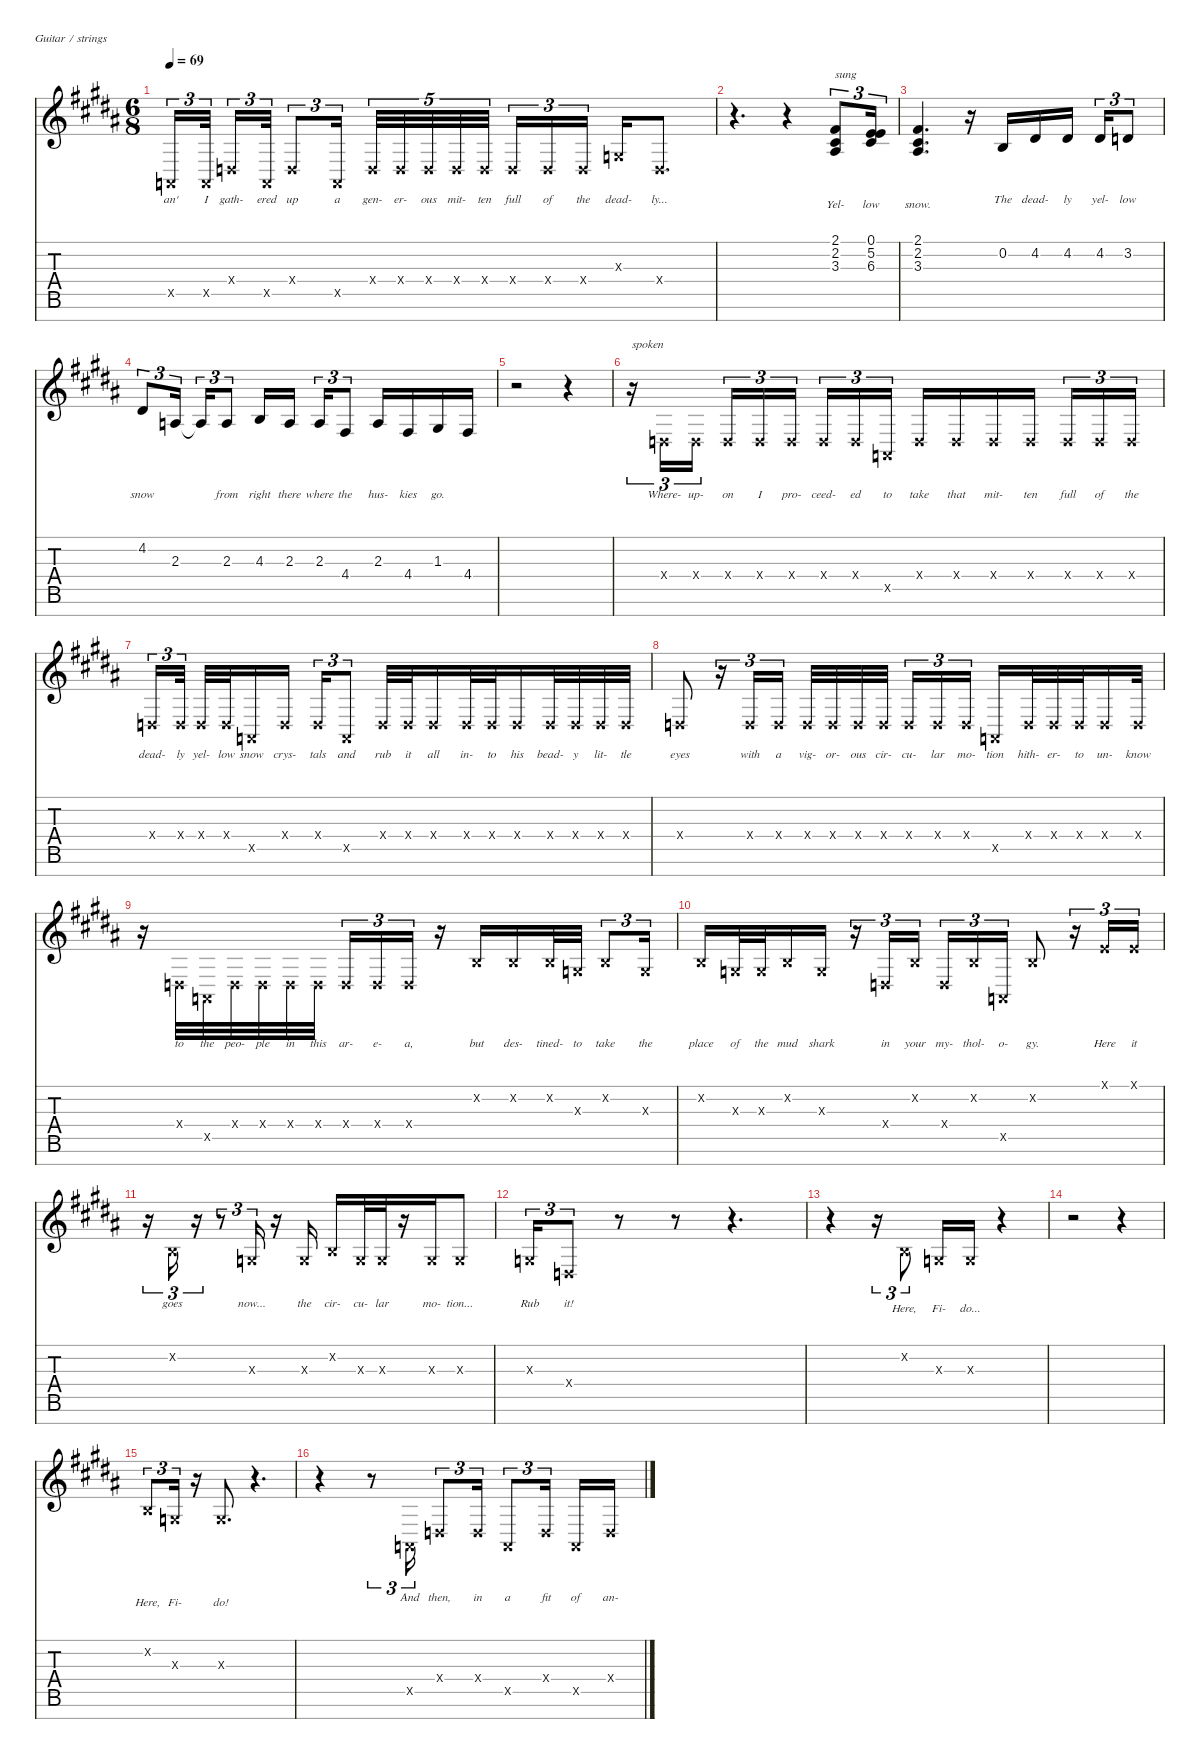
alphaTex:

\defaultSystemsLayout 4
\hideDynamics
\bracketExtendMode nobrackets
\singleTrackTrackNamePolicy hidden
\multiTrackTrackNamePolicy hidden
\firstSystemTrackNameMode fullname
\firstSystemTrackNameOrientation horizontal
\otherSystemsTrackNameOrientation horizontal
\track ("Vocals" "led.synth.") {mute instrument lead6voice}
\staff {score tabs}
\tuning (E4 B3 G3 D3 A2 E2 B1)
\ts (6 8)
\tempo 69
\clef g2
\ks b
0.5{x acc forcenatural}.16{tu (3 2) lyrics (0 "an'") lyrics (1 " ") lyrics (2 "") lyrics (3 "") lyrics (4 "") dy f beam Up} 0.5{x acc forcenatural}.32{tu (3 2) lyrics (0 "I") lyrics (1 " ") lyrics (2 "") lyrics (3 "") lyrics (4 "") beam Up} 0.4{x acc forcenatural}.16{tu (3 2) lyrics (0 "gath-") lyrics (1 " ") lyrics (2 "") lyrics (3 "") lyrics (4 "") beam Up} 0.5{x acc forcenatural}.32{tu (3 2) lyrics (0 "ered") lyrics (1 " ") lyrics (2 "") lyrics (3 "") lyrics (4 "") beam Up} 0.4{x acc forcenatural}.8{tu (3 2) lyrics (0 "up") lyrics (1 " ") lyrics (2 "") lyrics (3 "") lyrics (4 "") beam Up} 0.5{x acc forcenatural}.16{tu (3 2) lyrics (0 "a") lyrics (1 " ") lyrics (2 "") lyrics (3 "") lyrics (4 "") beam Up} 0.4{x acc forcenatural}.32{tu (5 4) lyrics (0 "gen-") lyrics (1 " ") lyrics (2 "") lyrics (3 "") lyrics (4 "") beam Up} 0.4{x acc forcenatural}.32{tu (5 4) lyrics (0 "er-") lyrics (1 " ") lyrics (2 "") lyrics (3 "") lyrics (4 "") beam Up} 0.4{x acc forcenatural}.32{tu (5 4) lyrics (0 "ous") lyrics (1 " ") lyrics (2 "") lyrics (3 "") lyrics (4 "") beam Up} 0.4{x acc forcenatural}.32{tu (5 4) lyrics (0 "mit-") lyrics (1 " ") lyrics (2 "") lyrics (3 "") lyrics (4 "") beam Up} 0.4{x acc forcenatural}.32{tu (5 4) lyrics (0 "ten") lyrics (1 " ") lyrics (2 "") lyrics (3 "") lyrics (4 "") beam Up} 0.4{x acc forcenatural}.16{tu (3 2) lyrics (0 "full") lyrics (1 " ") lyrics (2 "") lyrics (3 "") lyrics (4 "") beam Up} 0.4{x acc forcenatural}.16{tu (3 2) lyrics (0 "of") lyrics (1 " ") lyrics (2 "") lyrics (3 "") lyrics (4 "") beam Up} 0.4{x acc forcenatural}.16{tu (3 2) lyrics (0 "the") lyrics (1 " ") lyrics (2 "") lyrics (3 "") lyrics (4 "") beam Up} 0.3{x acc forcenatural}.16{lyrics (0 "dead-") lyrics (1 " ") lyrics (2 "") lyrics (3 "") lyrics (4 "") beam Up} 0.4{x acc forcenatural}.8{d lyrics (0 "ly...") lyrics (1 "") lyrics (2 "") lyrics (3 "") lyrics (4 "") beam Up} |
r.4{d beam Down} r.4{beam Down} (2.1{acc #} 2.2{acc #} 3.3{acc #}).8{tu (3 2) txt "sung" lyrics (0 " ") lyrics (1 "Yel-") lyrics (2 "") lyrics (3 "") lyrics (4 "") dy fff beam Up} (0.1{acc forcenatural} 5.2{acc forcenatural} 6.3{acc #}).16{tu (3 2) lyrics (0 " ") lyrics (1 "low") lyrics (2 "") lyrics (3 "") lyrics (4 "") beam Up} |
(2.1{acc #} 2.2{acc #} 3.3{acc #}).4{d lyrics (0 "") lyrics (1 "snow.") lyrics (2 "") lyrics (3 "") lyrics (4 "") beam Up} r.16{beam Up} 0.2{acc forcenatural}.16{lyrics (0 "The") lyrics (1 " ") lyrics (2 "") lyrics (3 "") lyrics (4 "") beam Up} 4.2{acc #}.16{lyrics (0 "dead-") lyrics (1 " ") lyrics (2 "") lyrics (3 "") lyrics (4 "") beam Up} 4.2{acc #}.16{lyrics (0 "ly") lyrics (1 " ") lyrics (2 "") lyrics (3 "") lyrics (4 "") beam Up} 4.2{acc #}.16{tu (3 2) lyrics (0 "yel-") lyrics (1 " ") lyrics (2 "") lyrics (3 "") lyrics (4 "") beam Up} 3.2{acc forcenatural}.8{tu (3 2) lyrics (0 "low") lyrics (1 " ") lyrics (2 "") lyrics (3 "") lyrics (4 "") beam Up} |
4.2{acc #}.8{tu (3 2) lyrics (0 "snow") lyrics (1 " ") lyrics (2 "") lyrics (3 "") lyrics (4 "") beam Up} 2.3{acc forcenatural}.16{tu (3 2) lyrics (0 "") lyrics (1 " ") lyrics (2 "") lyrics (3 "") lyrics (4 "") beam Up} 2.3{t acc forcenatural}.16{tu (3 2) dy f beam Up} 2.3{acc forcenatural}.8{tu (3 2) lyrics (0 "from") lyrics (1 " ") lyrics (2 "") lyrics (3 "") lyrics (4 "") dy fff beam Up} 4.3{acc forcenatural}.16{lyrics (0 "right") lyrics (1 " ") lyrics (2 "") lyrics (3 "") lyrics (4 "") beam Up} 2.3{acc forcenatural}.16{lyrics (0 "there") lyrics (1 " ") lyrics (2 "") lyrics (3 "") lyrics (4 "") beam Up} 2.3{acc forcenatural}.16{tu (3 2) lyrics (0 "where") lyrics (1 " ") lyrics (2 "") lyrics (3 "") lyrics (4 "") beam Up} 4.4{acc #}.8{tu (3 2) lyrics (0 "the") lyrics (1 " ") lyrics (2 "") lyrics (3 "") lyrics (4 "") beam Up} 2.3{acc forcenatural}.16{lyrics (0 "hus-") lyrics (1 " ") lyrics (2 "") lyrics (3 "") lyrics (4 "") beam Up} 4.4{acc #}.16{lyrics (0 "kies") lyrics (1 " ") lyrics (2 "") lyrics (3 "") lyrics (4 "") beam Up} 1.3{acc #}.16{lyrics (0 "go.") lyrics (1 " ") lyrics (2 "") lyrics (3 "") lyrics (4 "") beam Up} 4.4{acc #}.16{lyrics (0 "") lyrics (1 " ") lyrics (2 "") lyrics (3 "") lyrics (4 "") beam Up} |
r.2{beam Down} r.4{beam Down} |
r.16{tu (3 2) txt "spoken" beam Down} 0.4{x acc forcenatural}.16{tu (3 2) lyrics (0 "Where-") lyrics (1 " ") lyrics (2 "") lyrics (3 "") lyrics (4 "") dy f beam Up} 0.4{x acc forcenatural}.16{tu (3 2) lyrics (0 "up-") lyrics (1 " ") lyrics (2 "") lyrics (3 "") lyrics (4 "") beam Up} 0.4{x acc forcenatural}.16{tu (3 2) lyrics (0 "on") lyrics (1 " ") lyrics (2 "") lyrics (3 "") lyrics (4 "") beam Up} 0.4{x acc forcenatural}.16{tu (3 2) lyrics (0 "I") lyrics (1 " ") lyrics (2 "") lyrics (3 "") lyrics (4 "") beam Up} 0.4{x acc forcenatural}.16{tu (3 2) lyrics (0 "pro-") lyrics (1 " ") lyrics (2 "") lyrics (3 "") lyrics (4 "") beam Up} 0.4{x acc forcenatural}.16{tu (3 2) lyrics (0 "ceed-") lyrics (1 " ") lyrics (2 "") lyrics (3 "") lyrics (4 "") beam Up} 0.4{x acc forcenatural}.16{tu (3 2) lyrics (0 "ed") lyrics (1 " ") lyrics (2 "") lyrics (3 "") lyrics (4 "") beam Up} 0.5{x acc forcenatural}.16{tu (3 2) lyrics (0 "to") lyrics (1 " ") lyrics (2 "") lyrics (3 "") lyrics (4 "") beam Up} 0.4{x acc forcenatural}.16{lyrics (0 "take") lyrics (1 " ") lyrics (2 "") lyrics (3 "") lyrics (4 "") beam Up} 0.4{x acc forcenatural}.16{lyrics (0 "that") lyrics (1 " ") lyrics (2 "") lyrics (3 "") lyrics (4 "") beam Up} 0.4{x acc forcenatural}.16{lyrics (0 "mit-") lyrics (1 " ") lyrics (2 "") lyrics (3 "") lyrics (4 "") beam Up} 0.4{x acc forcenatural}.16{lyrics (0 "ten") lyrics (1 " ") lyrics (2 "") lyrics (3 "") lyrics (4 "") beam Up} 0.4{x acc forcenatural}.16{tu (3 2) lyrics (0 "full") lyrics (1 " ") lyrics (2 "") lyrics (3 "") lyrics (4 "") beam Up} 0.4{x acc forcenatural}.16{tu (3 2) lyrics (0 "of") lyrics (1 " ") lyrics (2 "") lyrics (3 "") lyrics (4 "") beam Up} 0.4{x acc forcenatural}.16{tu (3 2) lyrics (0 "the") lyrics (1 " ") lyrics (2 "") lyrics (3 "") lyrics (4 "") beam Up} |
0.4{x acc forcenatural}.16{tu (3 2) lyrics (0 "dead-") lyrics (1 " ") lyrics (2 "") lyrics (3 "") lyrics (4 "") beam Up} 0.4{x acc forcenatural}.32{tu (3 2) lyrics (0 "ly") lyrics (1 " ") lyrics (2 "") lyrics (3 "") lyrics (4 "") beam Up} 0.4{x acc forcenatural}.32{lyrics (0 "yel-") lyrics (1 " ") lyrics (2 "") lyrics (3 "") lyrics (4 "") beam Up} 0.4{x acc forcenatural}.32{lyrics (0 "low") lyrics (1 " ") lyrics (2 "") lyrics (3 "") lyrics (4 "") beam Up} 0.5{x acc forcenatural}.16{lyrics (0 "snow") lyrics (1 " ") lyrics (2 "") lyrics (3 "") lyrics (4 "") beam Up} 0.4{x acc forcenatural}.16{lyrics (0 "crys-") lyrics (1 " ") lyrics (2 "") lyrics (3 "") lyrics (4 "") beam Up} 0.4{x acc forcenatural}.16{tu (3 2) lyrics (0 "tals") lyrics (1 " ") lyrics (2 "") lyrics (3 "") lyrics (4 "") beam Up} 0.5{x acc forcenatural}.8{tu (3 2) lyrics (0 "and") lyrics (1 " ") lyrics (2 "") lyrics (3 "") lyrics (4 "") beam Up} 0.4{x acc forcenatural}.32{lyrics (0 "rub") lyrics (1 " ") lyrics (2 "") lyrics (3 "") lyrics (4 "") beam Up} 0.4{x acc forcenatural}.32{lyrics (0 "it") lyrics (1 " ") lyrics (2 "") lyrics (3 "") lyrics (4 "") beam Up} 0.4{x acc forcenatural}.16{lyrics (0 "all") lyrics (1 " ") lyrics (2 "") lyrics (3 "") lyrics (4 "") beam Up} 0.4{x acc forcenatural}.32{lyrics (0 "in-") lyrics (1 " ") lyrics (2 "") lyrics (3 "") lyrics (4 "") beam Up} 0.4{x acc forcenatural}.32{lyrics (0 "to") lyrics (1 " ") lyrics (2 "") lyrics (3 "") lyrics (4 "") beam Up} 0.4{x acc forcenatural}.16{lyrics (0 "his") lyrics (1 " ") lyrics (2 "") lyrics (3 "") lyrics (4 "") beam Up} 0.4{x acc forcenatural}.32{lyrics (0 "bead-") lyrics (1 " ") lyrics (2 "") lyrics (3 "") lyrics (4 "") beam Up} 0.4{x acc forcenatural}.32{lyrics (0 "y") lyrics (1 " ") lyrics (2 "") lyrics (3 "") lyrics (4 "") beam Up} 0.4{x acc forcenatural}.32{lyrics (0 "lit-") lyrics (1 " ") lyrics (2 "") lyrics (3 "") lyrics (4 "") beam Up} 0.4{x acc forcenatural}.32{lyrics (0 "tle") lyrics (1 " ") lyrics (2 "") lyrics (3 "") lyrics (4 "") beam Up} |
0.4{x acc forcenatural}.8{lyrics (0 "eyes") lyrics (1 " ") lyrics (2 "") lyrics (3 "") lyrics (4 "") beam Up} r.16{tu (3 2) beam Up} 0.4{x acc forcenatural}.16{tu (3 2) lyrics (0 "with") lyrics (1 " ") lyrics (2 "") lyrics (3 "") lyrics (4 "") beam Up} 0.4{x acc forcenatural}.16{tu (3 2) lyrics (0 "a") lyrics (1 " ") lyrics (2 "") lyrics (3 "") lyrics (4 "") beam Up} 0.4{x acc forcenatural}.32{lyrics (0 "vig-") lyrics (1 " ") lyrics (2 "") lyrics (3 "") lyrics (4 "") beam Up} 0.4{x acc forcenatural}.32{lyrics (0 "or-") lyrics (1 " ") lyrics (2 "") lyrics (3 "") lyrics (4 "") beam Up} 0.4{x acc forcenatural}.32{lyrics (0 "ous") lyrics (1 " ") lyrics (2 "") lyrics (3 "") lyrics (4 "") beam Up} 0.4{x acc forcenatural}.32{lyrics (0 "cir-") lyrics (1 " ") lyrics (2 "") lyrics (3 "") lyrics (4 "") beam Up} 0.4{x acc forcenatural}.16{tu (3 2) lyrics (0 "cu-") lyrics (1 " ") lyrics (2 "") lyrics (3 "") lyrics (4 "") beam Up} 0.4{x acc forcenatural}.16{tu (3 2) lyrics (0 "lar") lyrics (1 " ") lyrics (2 "") lyrics (3 "") lyrics (4 "") beam Up} 0.4{x acc forcenatural}.16{tu (3 2) lyrics (0 "mo-") lyrics (1 " ") lyrics (2 "") lyrics (3 "") lyrics (4 "") beam Up} 0.5{x acc forcenatural}.16{lyrics (0 "tion") lyrics (1 " ") lyrics (2 "") lyrics (3 "") lyrics (4 "") beam Up} 0.4{x acc forcenatural}.32{lyrics (0 "hith-") lyrics (1 " ") lyrics (2 "") lyrics (3 "") lyrics (4 "") beam Up} 0.4{x acc forcenatural}.32{lyrics (0 "er-") lyrics (1 " ") lyrics (2 "") lyrics (3 "") lyrics (4 "") beam Up} 0.4{x acc forcenatural}.32{lyrics (0 "to") lyrics (1 " ") lyrics (2 "") lyrics (3 "") lyrics (4 "") beam Up} 0.4{x acc forcenatural}.16{lyrics (0 "un-") lyrics (1 " ") lyrics (2 "") lyrics (3 "") lyrics (4 "") beam Up} 0.4{x acc forcenatural}.32{lyrics (0 "know") lyrics (1 " ") lyrics (2 "") lyrics (3 "") lyrics (4 "") beam Up} |
r.16{beam Down} 0.4{x acc forcenatural}.32{lyrics (0 "to") lyrics (1 " ") lyrics (2 "") lyrics (3 "") lyrics (4 "") beam Up} 0.5{x acc forcenatural}.32{lyrics (0 "the") lyrics (1 " ") lyrics (2 "") lyrics (3 "") lyrics (4 "") beam Up} 0.4{x acc forcenatural}.32{lyrics (0 "peo-") lyrics (1 " ") lyrics (2 "") lyrics (3 "") lyrics (4 "") beam Up} 0.4{x acc forcenatural}.32{lyrics (0 "ple") lyrics (1 " ") lyrics (2 "") lyrics (3 "") lyrics (4 "") beam Up} 0.4{x acc forcenatural}.32{lyrics (0 "in") lyrics (1 " ") lyrics (2 "") lyrics (3 "") lyrics (4 "") beam Up} 0.4{x acc forcenatural}.32{lyrics (0 "this") lyrics (1 " ") lyrics (2 "") lyrics (3 "") lyrics (4 "") beam Up} 0.4{x acc forcenatural}.16{tu (3 2) lyrics (0 "ar-") lyrics (1 " ") lyrics (2 "") lyrics (3 "") lyrics (4 "") beam Up} 0.4{x acc forcenatural}.16{tu (3 2) lyrics (0 "e-") lyrics (1 " ") lyrics (2 "") lyrics (3 "") lyrics (4 "") beam Up} 0.4{x acc forcenatural}.16{tu (3 2) lyrics (0 "a,") lyrics (1 " ") lyrics (2 "") lyrics (3 "") lyrics (4 "") beam Up} r.16{beam Up} 0.2{x acc forcenatural}.16{lyrics (0 "but") lyrics (1 " ") lyrics (2 "") lyrics (3 "") lyrics (4 "") beam Up} 0.2{x acc forcenatural}.16{lyrics (0 "des-") lyrics (1 " ") lyrics (2 "") lyrics (3 "") lyrics (4 "") beam Up} 0.2{x acc forcenatural}.32{lyrics (0 "tined-") lyrics (1 " ") lyrics (2 "") lyrics (3 "") lyrics (4 "") beam Up} 0.3{x acc forcenatural}.32{lyrics (0 "to") lyrics (1 " ") lyrics (2 "") lyrics (3 "") lyrics (4 "") beam Up} 0.2{x acc forcenatural}.8{tu (3 2) lyrics (0 "take") lyrics (1 " ") lyrics (2 "") lyrics (3 "") lyrics (4 "") beam Up} 0.3{x acc forcenatural}.16{tu (3 2) lyrics (0 "the") lyrics (1 " ") lyrics (2 "") lyrics (3 "") lyrics (4 "") beam Up} |
0.2{x acc forcenatural}.16{lyrics (0 "place") lyrics (1 " ") lyrics (2 "") lyrics (3 "") lyrics (4 "") beam Up} 0.3{x acc forcenatural}.32{lyrics (0 "of") lyrics (1 " ") lyrics (2 "") lyrics (3 "") lyrics (4 "") beam Up} 0.3{x acc forcenatural}.32{lyrics (0 "the") lyrics (1 " ") lyrics (2 "") lyrics (3 "") lyrics (4 "") beam Up} 0.2{x acc forcenatural}.16{lyrics (0 "mud") lyrics (1 " ") lyrics (2 "") lyrics (3 "") lyrics (4 "") beam Up} 0.3{x acc forcenatural}.16{lyrics (0 "shark") lyrics (1 " ") lyrics (2 "") lyrics (3 "") lyrics (4 "") beam Up} r.16{tu (3 2) beam Up} 0.4{x acc forcenatural}.16{tu (3 2) lyrics (0 "in") lyrics (1 " ") lyrics (2 "") lyrics (3 "") lyrics (4 "") beam Up} 0.2{x acc forcenatural}.16{tu (3 2) lyrics (0 "your") lyrics (1 " ") lyrics (2 "") lyrics (3 "") lyrics (4 "") beam Up} 0.4{x acc forcenatural}.16{tu (3 2) lyrics (0 "my-") lyrics (1 " ") lyrics (2 "") lyrics (3 "") lyrics (4 "") beam Up} 0.2{x acc forcenatural}.16{tu (3 2) lyrics (0 "thol-") lyrics (1 " ") lyrics (2 "") lyrics (3 "") lyrics (4 "") beam Up} 0.5{x acc forcenatural}.16{tu (3 2) lyrics (0 "o-") lyrics (1 " ") lyrics (2 "") lyrics (3 "") lyrics (4 "") beam Up} 0.2{x acc forcenatural}.8{lyrics (0 "gy.") lyrics (1 " ") lyrics (2 "") lyrics (3 "") lyrics (4 "") beam Up} r.16{tu (3 2) beam Up} 0.1{x acc forcenatural}.16{tu (3 2) lyrics (0 "Here") lyrics (1 " ") lyrics (2 "") lyrics (3 "") lyrics (4 "") beam Up} 0.1{x acc forcenatural}.16{tu (3 2) lyrics (0 "it") lyrics (1 " ") lyrics (2 "") lyrics (3 "") lyrics (4 "") beam Up} |
r.16{tu (3 2) beam Down} 0.2{x acc forcenatural}.16{tu (3 2) lyrics (0 "goes") lyrics (1 " ") lyrics (2 "") lyrics (3 "") lyrics (4 "") beam Up} r.16{tu (3 2) beam Up} r.8{tu (3 2) beam Up} 0.3{x acc forcenatural}.16{tu (3 2) lyrics (0 "now...") lyrics (1 " ") lyrics (2 "") lyrics (3 "") lyrics (4 "") beam Up} r.16{beam Up} 0.3{x acc forcenatural}.16{lyrics (0 "the") lyrics (1 " ") lyrics (2 "") lyrics (3 "") lyrics (4 "") beam Up} 0.2{x acc forcenatural}.16{lyrics (0 "cir-") lyrics (1 " ") lyrics (2 "") lyrics (3 "") lyrics (4 "") beam Up} 0.3{x acc forcenatural}.32{lyrics (0 "cu-") lyrics (1 " ") lyrics (2 "") lyrics (3 "") lyrics (4 "") beam Up} 0.3{x acc forcenatural}.32{lyrics (0 "lar") lyrics (1 " ") lyrics (2 "") lyrics (3 "") lyrics (4 "") beam Up} r.16{beam Up} 0.3{x acc forcenatural}.16{lyrics (0 "mo-") lyrics (1 " ") lyrics (2 "") lyrics (3 "") lyrics (4 "") beam Up} 0.3{x acc forcenatural}.8{lyrics (0 "tion...") lyrics (1 " ") lyrics (2 "") lyrics (3 "") lyrics (4 "") beam Up} |
0.3{x acc forcenatural}.16{tu (3 2) lyrics (0 "Rub") lyrics (1 " ") lyrics (2 "") lyrics (3 "") lyrics (4 "") beam Up} 0.4{x acc forcenatural}.8{tu (3 2) lyrics (0 "it!") lyrics (1 "") lyrics (2 "") lyrics (3 "") lyrics (4 "") beam Up} r.8{beam Up} r.8{beam Up} r.4{d beam Up} |
r.4{beam Down} r.16{tu (3 2) beam Down} 0.2{x acc forcenatural}.8{tu (3 2) lyrics (0 " ") lyrics (1 "Here,") lyrics (2 "") lyrics (3 "") lyrics (4 "") beam Up} 0.3{x acc forcenatural}.16{lyrics (0 " ") lyrics (1 "Fi-") lyrics (2 "") lyrics (3 "") lyrics (4 "") beam Up} 0.3{x acc forcenatural}.16{lyrics (0 " ") lyrics (1 "do...") lyrics (2 "") lyrics (3 "") lyrics (4 "") beam Up} r.4{beam Up} |
r.2{beam Down} r.4{beam Down} |
0.2{x acc forcenatural}.8{tu (3 2) lyrics (0 " ") lyrics (1 "Here,") lyrics (2 "") lyrics (3 "") lyrics (4 "") beam Up} 0.3{x acc forcenatural}.16{tu (3 2) lyrics (0 " ") lyrics (1 "Fi-") lyrics (2 "") lyrics (3 "") lyrics (4 "") beam Up} r.16{beam Up} 0.3{x acc forcenatural}.8{d lyrics (0 "") lyrics (1 "do!") lyrics (2 "") lyrics (3 "") lyrics (4 "") beam Up} r.4{d beam Up} |
r.4{beam Down} r.8{tu (3 2) beam Down} 0.5{x acc forcenatural}.16{tu (3 2) lyrics (0 "And") lyrics (1 " ") lyrics (2 "") lyrics (3 "") lyrics (4 "") beam Up} 0.4{x acc forcenatural}.8{tu (3 2) lyrics (0 "then,") lyrics (1 " ") lyrics (2 "") lyrics (3 "") lyrics (4 "") beam Up} 0.4{x acc forcenatural}.16{tu (3 2) lyrics (0 "in") lyrics (1 " ") lyrics (2 "") lyrics (3 "") lyrics (4 "") beam Up} 0.5{x acc forcenatural}.8{tu (3 2) lyrics (0 "a") lyrics (1 " ") lyrics (2 "") lyrics (3 "") lyrics (4 "") beam Up} 0.4{x acc forcenatural}.16{tu (3 2) lyrics (0 "fit") lyrics (1 " ") lyrics (2 "") lyrics (3 "") lyrics (4 "") beam Up} 0.5{x acc forcenatural}.16{lyrics (0 "of") lyrics (1 " ") lyrics (2 "") lyrics (3 "") lyrics (4 "") beam Up} 0.4{x acc forcenatural}.16{lyrics (0 "an-") lyrics (1 " ") lyrics (2 "") lyrics (3 "") lyrics (4 "") beam Up}
